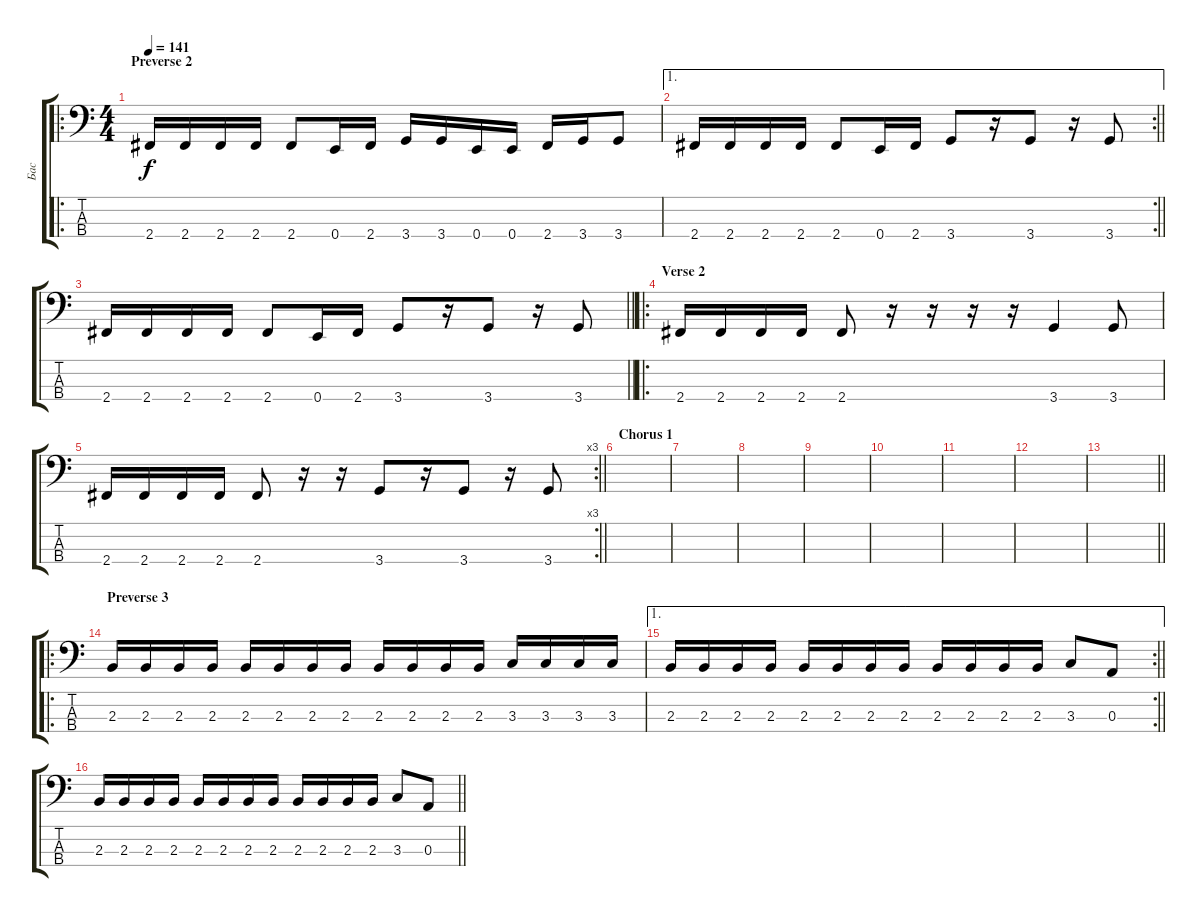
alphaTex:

\track ("Бас" "Бас") {instrument electricbasspick}
\staff {score tabs}
\tuning (G2 D2 A1 E1) {hide}
\ro
\ts (4 4)
\section ("" "Preverse 2")
\tempo 141
\clef f4
\ks c
2.4.16{dy f} 2.4.16 2.4.16 2.4.16 2.4.8 0.4.16 2.4.16 3.4.16 3.4.16 0.4.16 0.4.16 2.4.16 3.4.16 3.4.8 |
\ae 1
\rc 2
\barLineRight lightlight
2.4.16 2.4.16 2.4.16 2.4.16 2.4.8 0.4.16 2.4.16 3.4.8 r.16 3.4.8 r.16 3.4.8 |
\barLineRight lightlight
2.4.16 2.4.16 2.4.16 2.4.16 2.4.8 0.4.16 2.4.16 3.4.8 r.16 3.4.8 r.16 3.4.8 |
\ro
\section ("" "Verse 2")
2.4.16 2.4.16 2.4.16 2.4.16 2.4.8 r.16 r.16 r.16 r.16 3.4.4 3.4.8 |
\rc 3
\barLineRight lightlight
2.4.16 2.4.16 2.4.16 2.4.16 2.4.8 r.16 r.16 3.4.8 r.16 3.4.8 r.16 3.4.8 |
\section ("" "Chorus 1")
|
|
|
|
|
|
|
\barLineRight lightlight
|
\ro
\section ("" "Preverse 3")
2.3.16 2.3.16 2.3.16 2.3.16 2.3.16 2.3.16 2.3.16 2.3.16 2.3.16 2.3.16 2.3.16 2.3.16 3.3.16 3.3.16 3.3.16 3.3.16 |
\ae 1
\rc 2
\barLineRight lightlight
2.3.16 2.3.16 2.3.16 2.3.16 2.3.16 2.3.16 2.3.16 2.3.16 2.3.16 2.3.16 2.3.16 2.3.16 3.3.8 0.3.8 |
\barLineRight lightlight
2.3.16 2.3.16 2.3.16 2.3.16 2.3.16 2.3.16 2.3.16 2.3.16 2.3.16 2.3.16 2.3.16 2.3.16 3.3.8 0.3.8
